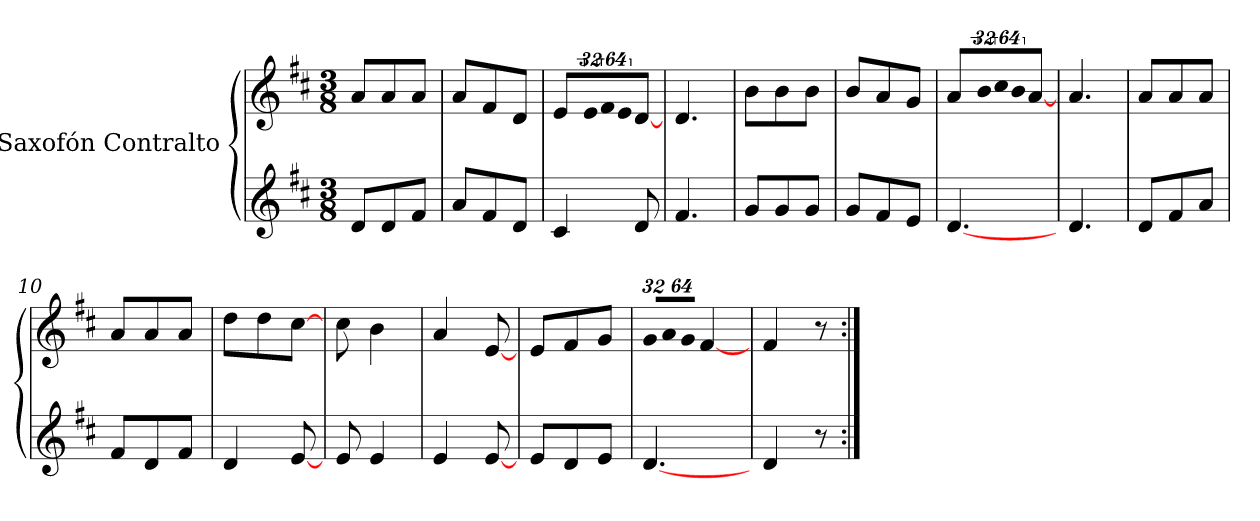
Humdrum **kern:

**kern	**kern
*part2	*part1
*staff2	*staff1
*I"Saxofón Contralto	*I"Saxofón Contralto
!!LO:PB:g=z
*clefG2	*clefG2
*k[f#c#]	*k[f#c#]
*D:	*D:
*M3/8	*M3/8
*MM120	*MM120
=1	=1
8di/L	8ai/L
8di/	8ai/
8f#i/J	8ai/J
=2	=2
8ai/L	8ai/L
8f#i/	8f#i/
8di/J	8di/J
=3	=3
4c#i/	8ei/L
!	!LO:N:vis=16
.	512%21ei/L
!	!LO:N:vis=16
.	1024%43f#i/
!	!LO:N:vis=16
.	1024%43ei/J
8di/L	[8di/J
=4	=4
4.f#i/	4.di/
=5	=5
8gi/L	8bi\L
8gi/	8bi\
8gi/J	8bi\J
=6	=6
8gi/L	8bi/L
8f#i/	8ai/
8ei/J	8gi/J
=7	=7
[4.di/	8ai/L
!	!LO:N:vis=16
.	512%21bi/L
!	!LO:N:vis=16
.	1024%43cc#i/
!	!LO:N:vis=16
.	1024%43bi/J
.	[8ai/J
!!LO:LB:g=z
=8	=8
4.di/	4.ai/
=9	=9
8di/L	8ai/L
8f#i/	8ai/
8ai/J	8ai/J
=10	=10
8f#i/L	8ai/L
8di/	8ai/
8f#i/J	8ai/J
=11	=11
4di/	8ddi\L
.	8ddi\
[8ei/L	[8cc#i\J
=12	=12
8ei/L	8cc#i\L
4ei/	4bi\
=13	=13
4ei/	4ai/
[8ei/L	[8ei/L
=14	=14
8ei/L	8ei/L
8di/	8f#i/
8ei/J	8gi/J
=15	=15
*	*Xbrackettup
!	!LO:N:vis=16
[4.di/	512%21gi/L
!	!LO:N:vis=16
.	1024%43ai/
!	!LO:N:vis=16
.	1024%43gi/J
.	[4f#i/
=16	=16
4di/	4f#i/
8r	8r
=:|!	=:|!
*-	*-
